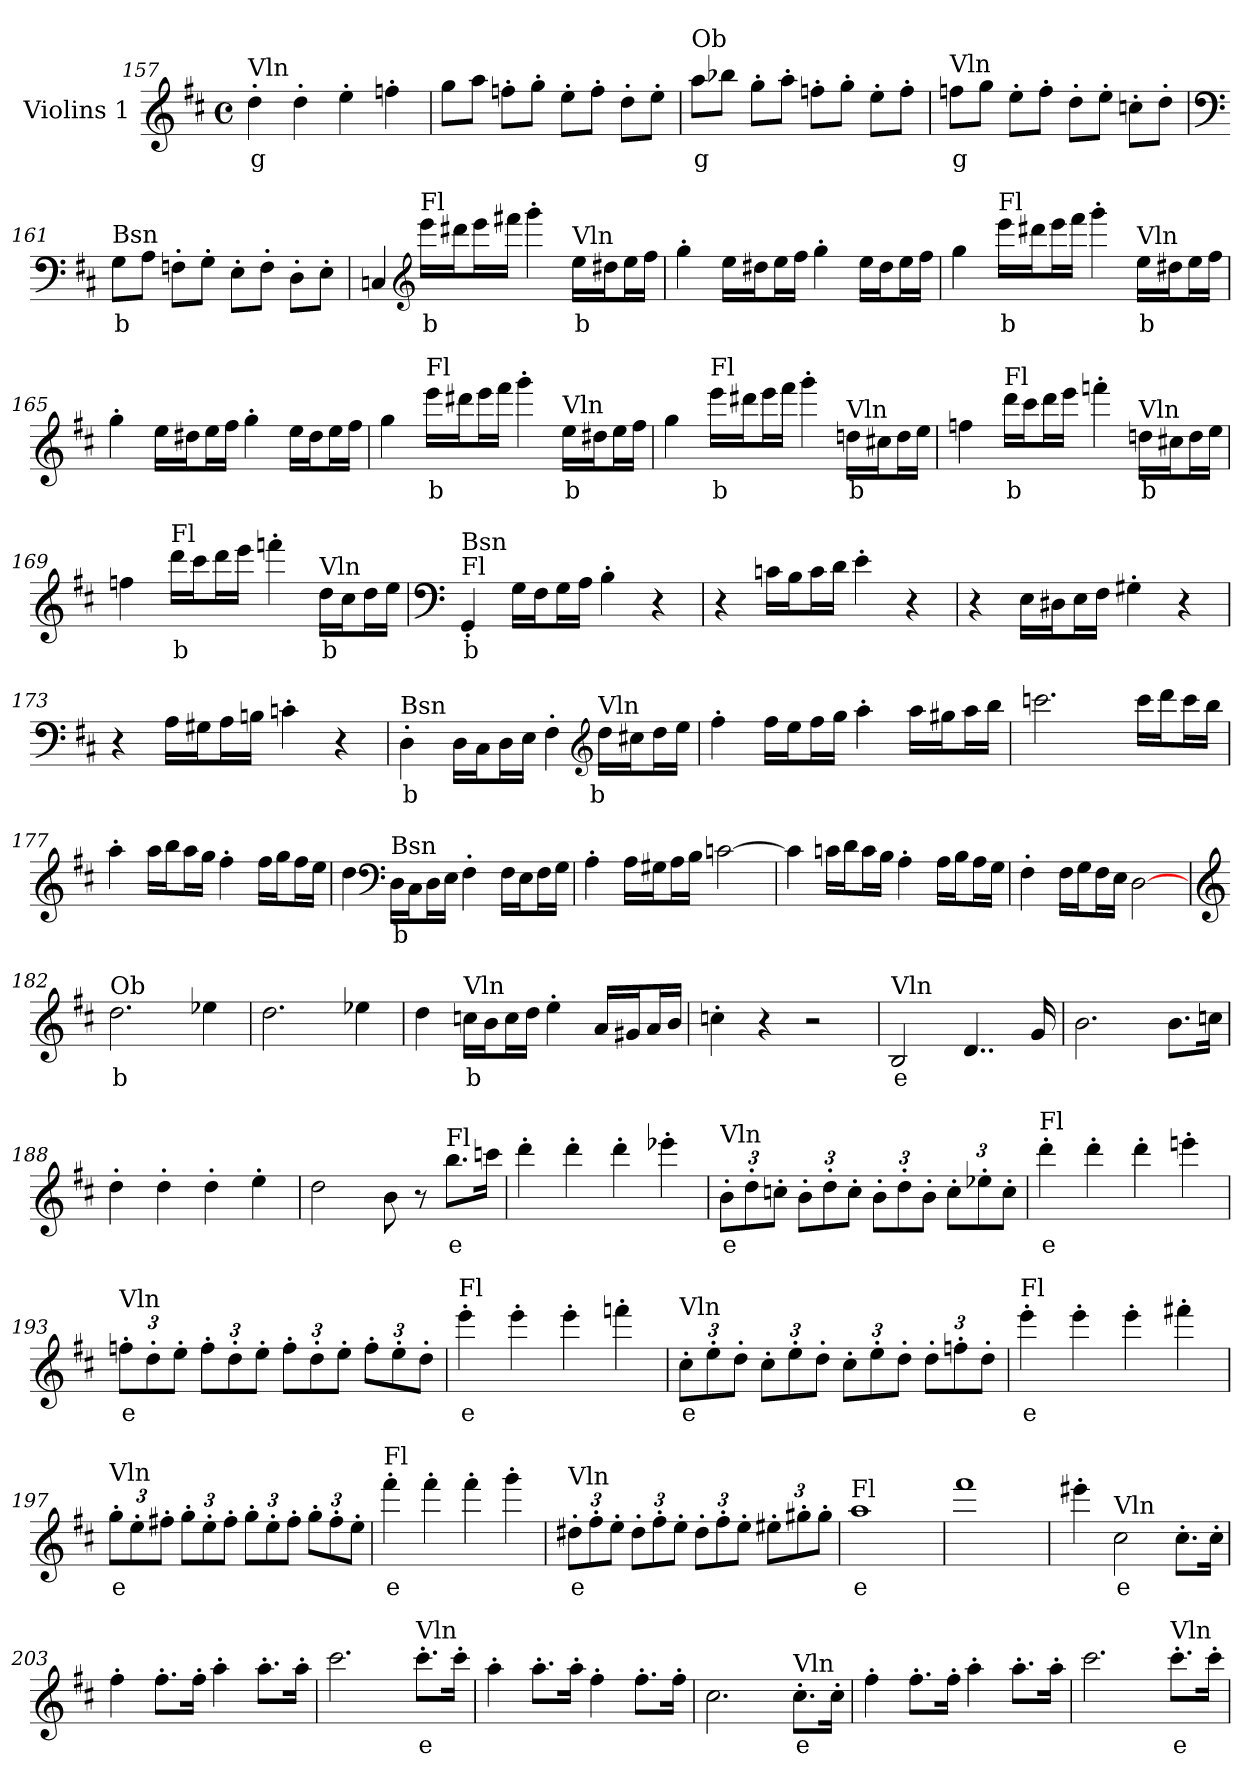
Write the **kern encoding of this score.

**kern	**text
*part1	*part1
*staff1	*staff1
*I"Violins 1	*
*I'Vln 1	*
*clefG2	*
*k[f#c#]	*
*M4/4	*
*met(c)	*
=157	=157
!LO:TX:a:t=Vln	!
!	!LO:LY:b:color=#FF0000
4dd'	g
4dd'	.
4ee'	.
4ffn'	.
=158	=158
8gg\L	.
8aa\J	.
8ffn'\L	.
8gg'\J	.
8ee'\L	.
8ff'\J	.
8dd'\L	.
8ee'\J	.
=159	=159
!LO:TX:a:t=Ob	!
!	!LO:LY:b:color=#FF0000
8aa\L	g
8bb-X\J	.
8gg'\L	.
8aa'\J	.
8ffn'\L	.
8gg'\J	.
8ee'\L	.
8ff'\J	.
=160	=160
!LO:TX:a:t=Vln	!
!	!LO:LY:b:color=#FF0000
8ffn\L	g
8gg\J	.
8ee'\L	.
8ff'\J	.
8dd'\L	.
8ee'\J	.
8ccn'\L	.
8dd'\J	.
!!LO:PB:g=z
=161	=161
*clefF4	*
!LO:TX:a:t=Bsn	!
!	!LO:LY:b:color=#FF0000
8G\L	b
8A\J	.
8Fn'\L	.
8G'\J	.
8E'\L	.
8F'\J	.
8D'\L	.
8E'\J	.
=162	=162
4Cn	.
*clefG2	*
!LO:TX:a:t=Fl	!
!	!LO:LY:b:color=#FF0000
16eee\LL	b
16ddd#X\J	.
16eee\L	.
16fff#X\JJ	.
4ggg'	.
!LO:TX:a:t=Vln	!
!	!LO:LY:b:color=#FF0000
16ee\LL	b
16dd#X\J	.
16ee\L	.
16ff#\JJ	.
=163	=163
4gg'	.
16ee\LL	.
16dd#X\J	.
16ee\L	.
16ff#\JJ	.
4gg'	.
16ee\LL	.
16dd#\J	.
16ee\L	.
16ff#\JJ	.
=164	=164
4gg	.
!LO:TX:a:t=Fl	!
!	!LO:LY:b:color=#FF0000
16eee\LL	b
16ddd#X\J	.
16eee\L	.
16fff#\JJ	.
4ggg'	.
!LO:TX:a:t=Vln	!
!	!LO:LY:b:color=#FF0000
16ee\LL	b
16dd#X\J	.
16ee\L	.
16ff#\JJ	.
=165	=165
4gg'	.
16ee\LL	.
16dd#X\J	.
16ee\L	.
16ff#\JJ	.
4gg'	.
16ee\LL	.
16dd#\J	.
16ee\L	.
16ff#\JJ	.
!!LO:PB:g=z
=166	=166
4gg	.
!LO:TX:a:t=Fl	!
!	!LO:LY:b:color=#FF0000
16eee\LL	b
16ddd#X\J	.
16eee\L	.
16fff#\JJ	.
4ggg'	.
!LO:TX:a:t=Vln	!
!	!LO:LY:b:color=#FF0000
16ee\LL	b
16dd#X\J	.
16ee\L	.
16ff#\JJ	.
=167	=167
4gg	.
!LO:TX:a:t=Fl	!
!	!LO:LY:b:color=#FF0000
16eee\LL	b
16ddd#X\J	.
16eee\L	.
16fff#\JJ	.
4ggg'	.
!LO:TX:a:t=Vln	!
!	!LO:LY:b:color=#FF0000
16ddn\LL	b
16cc#X\J	.
16dd\L	.
16ee\JJ	.
=168	=168
4ffn	.
!LO:TX:a:t=Fl	!
!	!LO:LY:b:color=#FF0000
16ddd\LL	b
16ccc#\J	.
16ddd\L	.
16eee\JJ	.
4fffn'	.
!LO:TX:a:t=Vln	!
!	!LO:LY:b:color=#FF0000
16ddn\LL	b
16cc#X\J	.
16dd\L	.
16ee\JJ	.
=169	=169
4ffn	.
!LO:TX:a:t=Fl	!
!	!LO:LY:b:color=#FF0000
16ddd\LL	b
16ccc#\J	.
16ddd\L	.
16eee\JJ	.
4fffn'	.
!LO:TX:a:t=Vln	!
!	!LO:LY:b:color=#FF0000
16dd\LL	b
16cc#\J	.
16dd\L	.
16ee\JJ	.
!!LO:PB:g=z
=170	=170
*clefF4	*
!LO:TX:a:t=Fl	!
!LO:TX:a:t=Bsn	!
!	!LO:LY:b:color=#FF0000
4GG'	b
16G\LL	.
16F#\J	.
16G\L	.
16A\JJ	.
4B'	.
4r	.
=171	=171
4r	.
16cn\LL	.
16B\J	.
16c\L	.
16d\JJ	.
4e'	.
4r	.
=172	=172
4r	.
16E\LL	.
16D#X\J	.
16E\L	.
16F#\JJ	.
4G#X'	.
4r	.
!!LO:PB:g=z
=173	=173
4r	.
16A\LL	.
16G#X\J	.
16A\L	.
16Bn\JJ	.
4cn'	.
4r	.
=174	=174
!LO:TX:a:t=Bsn	!
!	!LO:LY:b:color=#FF0000
4D'	b
16D\LL	.
16C#\J	.
16D\L	.
16E\JJ	.
4F#'	.
*clefG2	*
!LO:TX:a:t=Vln	!
!	!LO:LY:b:color=#FF0000
16dd\LL	b
16cc#X\J	.
16dd\L	.
16ee\JJ	.
=175	=175
4ff#'	.
16ff#\LL	.
16ee\J	.
16ff#\L	.
16gg\JJ	.
4aa'	.
16aa\LL	.
16gg#X\J	.
16aa\L	.
16bb\JJ	.
=176	=176
2.cccn	.
16ccc\LL	.
16ddd\J	.
16ccc\L	.
16bb\JJ	.
!!LO:PB:g=z
=177	=177
4aa'	.
16aa\LL	.
16bb\J	.
16aa\L	.
16gg\JJ	.
4ff#'	.
16ff#\LL	.
16gg\J	.
16ff#\L	.
16ee\JJ	.
=178	=178
4dd	.
*clefF4	*
!LO:TX:a:t=Bsn	!
!	!LO:LY:b:color=#FF0000
16D\LL	b
16C#\J	.
16D\L	.
16E\JJ	.
4F#'	.
16F#\LL	.
16E\J	.
16F#\L	.
16G\JJ	.
=179	=179
4A'	.
16A\LL	.
16G#X\J	.
16A\L	.
16B\JJ	.
[2cn	.
=180	=180
4c]	.
16cn\LL	.
16d\J	.
16c\L	.
16B\JJ	.
4A'	.
16A\LL	.
16B\J	.
16A\L	.
16G\JJ	.
=181	=181
4F#'	.
16F#\LL	.
16G\J	.
16F#\L	.
16E\JJ	.
[2D	.
!!LO:PB:g=z
=182	=182
*clefG2	*
!LO:TX:a:t=Ob	!
!	!LO:LY:b:color=#FF0000
2.dd	b
4ee-X	.
=183	=183
2.dd	.
4ee-X	.
=184	=184
4dd	.
!LO:TX:a:t=Vln	!
!	!LO:LY:b:color=#FF0000
16ccn\LL	b
16b\J	.
16cc\L	.
16dd\JJ	.
4ee'	.
16a/LL	.
16g#X/J	.
16a/L	.
16b/JJ	.
=185	=185
4ccn'	.
4r	.
2r	.
=186	=186
!LO:TX:a:t=Vln	!
!	!LO:LY:b:color=#FF0000
2B	e
4..d	.
16g	.
=187	=187
2.b	.
8.b\L	.
16ccn\Jk	.
=188	=188
4dd'	.
4dd'	.
4dd'	.
4ee'	.
!!LO:PB:g=z
=189	=189
2dd	.
8b	.
8r	.
!LO:TX:a:t=Fl	!
!	!LO:LY:b:color=#FF0000
8.bb\L	e
16cccn\Jk	.
=190	=190
4ddd'	.
4ddd'	.
4ddd'	.
4eee-X'	.
=191	=191
*Xbrackettup	*
!LO:TX:a:t=Vln	!
!	!LO:LY:b:color=#FF0000
12b'\L	e
12dd'\	.
12ccn'\J	.
12b'\L	.
12dd'\	.
12cc'\J	.
12b'\L	.
12dd'\	.
12b'\J	.
12cc'\L	.
12ee-X'\	.
12cc'\J	.
=192	=192
!LO:TX:a:t=Fl	!
!	!LO:LY:b:color=#FF0000
4ddd'	e
4ddd'	.
4ddd'	.
4eeen'	.
=193	=193
!LO:TX:a:t=Vln	!
!	!LO:LY:b:color=#FF0000
12ffn'\L	e
12dd'\	.
12ee'\J	.
12ff'\L	.
12dd'\	.
12ee'\J	.
12ff'\L	.
12dd'\	.
12ee'\J	.
12ff'\L	.
12ee'\	.
12dd'\J	.
=194	=194
!LO:TX:a:t=Fl	!
!	!LO:LY:b:color=#FF0000
4eee'	e
4eee'	.
4eee'	.
4fffn'	.
!!LO:PB:g=z
=195	=195
!LO:TX:a:t=Vln	!
!	!LO:LY:b:color=#FF0000
12cc#'\L	e
12ee'\	.
12dd'\J	.
12cc#'\L	.
12ee'\	.
12dd'\J	.
12cc#'\L	.
12ee'\	.
12dd'\J	.
12dd'\L	.
12ffn'\	.
12dd'\J	.
=196	=196
!LO:TX:a:t=Fl	!
!	!LO:LY:b:color=#FF0000
4eee'	e
4eee'	.
4eee'	.
4fff#X'	.
=197	=197
!LO:TX:a:t=Vln	!
!	!LO:LY:b:color=#FF0000
12gg'\L	e
12ee'\	.
12ff#X'\J	.
12gg'\L	.
12ee'\	.
12ff#'\J	.
12gg'\L	.
12ee'\	.
12ff#'\J	.
12gg'\L	.
12ff#'\	.
12ee'\J	.
=198	=198
!LO:TX:a:t=Fl	!
!	!LO:LY:b:color=#FF0000
4fff#'	e
4fff#'	.
4fff#'	.
4ggg'	.
=199	=199
!LO:TX:a:t=Vln	!
!	!LO:LY:b:color=#FF0000
12dd#X'\L	e
12ff#'\	.
12ee'\J	.
12dd#'\L	.
12ff#'\	.
12ee'\J	.
12dd#'\L	.
12ff#'\	.
12ee'\J	.
12ee#X'\L	.
12gg#X'\	.
12gg#'\J	.
=200	=200
!LO:TX:a:t=Fl	!
!	!LO:LY:b:color=#FF0000
1aa	e
!!LO:PB:g=z
=201	=201
1fff#	.
=202	=202
4eee#X'	.
!LO:TX:a:t=Vln	!
!	!LO:LY:b:color=#FF0000
2cc#	e
8.cc#'\L	.
16cc#'\Jk	.
=203	=203
4ff#'	.
8.ff#'\L	.
16ff#'\Jk	.
4aa'	.
8.aa'\L	.
16aa'\Jk	.
=204	=204
2.ccc#	.
!LO:TX:a:t=Vln	!
!	!LO:LY:b:color=#FF0000
8.ccc#'\L	e
16ccc#'\Jk	.
=205	=205
4aa'	.
8.aa'\L	.
16aa'\Jk	.
4ff#'	.
8.ff#'\L	.
16ff#'\Jk	.
!!LO:PB:g=z
=206	=206
2.cc#	.
!LO:TX:a:t=Vln	!
!	!LO:LY:b:color=#FF0000
8.cc#'\L	e
16cc#'\Jk	.
=207	=207
4ff#'	.
8.ff#'\L	.
16ff#'\Jk	.
4aa'	.
8.aa'\L	.
16aa'\Jk	.
=208	=208
2.ccc#	.
!LO:TX:a:t=Vln	!
!	!LO:LY:b:color=#FF0000
8.ccc#'\L	e
16ccc#'\Jk	.
=	=
*-	*-
